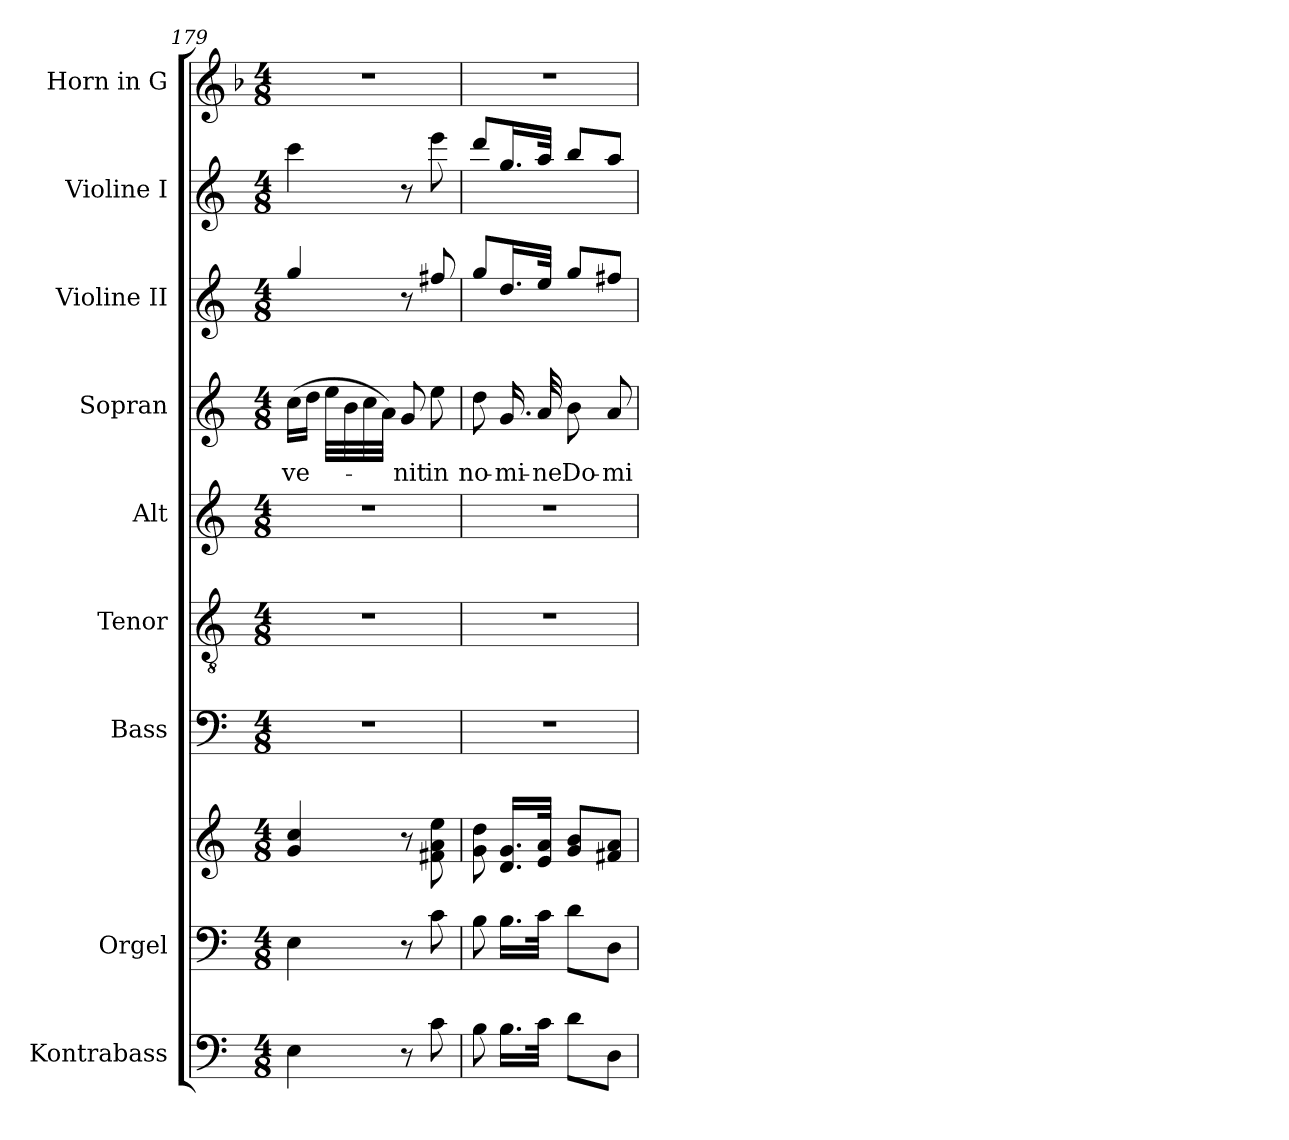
**kern	**kern	**kern	**kern	**kern	**kern	**kern	**text	**kern	**kern	**kern
*part9	*part8	*part8	*part7	*part6	*part5	*part4	*part4	*part3	*part2	*part1
*staff10	*staff9	*staff8	*staff7	*staff6	*staff5	*staff4	*staff4	*staff3	*staff2	*staff1
*I"Kontrabass	*I"Orgel	*	*I"Bass	*I"Tenor	*I"Alt	*I"Sopran	*	*I"Violine II	*I"Violine I	*I"Horn in G
*I'Kb.	*I'Org.	*	*I'B	*I'T	*I'A	*I'S	*	*I'Vl. II	*I'Vl. I	*I'Hrn.
!!LO:PB:g=z
*clefF4	*clefF4	*clefG2	*clefF4	*clefGv2	*clefG2	*clefG2	*	*clefG2	*clefG2	*clefG2
*ITrd7c12	*	*	*	*	*	*	*	*ITrd7c12	*ITrd7c12	*ITrd3c5
*k[]	*k[]	*k[]	*k[]	*k[]	*k[]	*k[]	*	*k[]	*k[]	*k[]
*C:	*C:	*C:	*C:	*C:	*C:	*C:	*	*C:	*C:	*C:
*M4/8	*M4/8	*M4/8	*M4/8	*M4/8	*M4/8	*M4/8	*	*M4/8	*M4/8	*M4/8
=179	=179	=179	=179	=179	=179	=179	=179	=179	=179	=179
!	!	!	!	!	!	!	!LO:LY:b	!	!	!
4EE\	4E\	4g/ 4cc/	2r	2r	2r	(>16cc\LL	ve-	4g/	4cc\	2r
.	.	.	.	.	.	16dd\JJ	.	.	.	.
.	.	.	.	.	.	32ee\LLL	.	.	.	.
.	.	.	.	.	.	32b\	.	.	.	.
.	.	.	.	.	.	32cc\	.	.	.	.
.	.	.	.	.	.	32a\JJJ)	.	.	.	.
!	!	!	!	!	!	!	!LO:LY:b	!	!	!
8r	8r	8r	.	.	.	8g/	-nit	8r	8r	.
!	!	!	!	!	!	!	!LO:LY:b	!	!	!
8C\	8c\	8f#X\ 8a\ 8ee\	.	.	.	8ee\	in	8f#X/	8ee\	.
=180	=180	=180	=180	=180	=180	=180	=180	=180	=180	=180
!	!	!	!	!	!	!	!LO:LY:b	!	!	!
8BB\	8B\	8g\ 8dd\	2r	2r	2r	8dd\	no-	8g/L	8dd/L	2r
!	!	!	!	!	!	!	!LO:LY:b	!	!	!
16.BB\LL	16.B\LL	16.d/ 16.g/LL	.	.	.	16.g/	-mi-	16.d/L	16.g/L	.
!	!	!	!	!	!	!	!LO:LY:b	!	!	!
32C\JJk	32c\JJk	32e/ 32a/JJk	.	.	.	32a/	-ne	32e/JJk	32a/JJk	.
!	!	!	!	!	!	!	!LO:LY:b	!	!	!
8D\L	8d\L	8g/ 8b/L	.	.	.	8b\	Do-	8g/L	8b/L	.
!	!	!	!	!	!	!	!LO:LY:b	!	!	!
8DD\J	8D\J	8f#X/ 8a/J	.	.	.	8a/	-mi-	8f#X/J	8a/J	.
=	=	=	=	=	=	=	=	=	=	=
*-	*-	*-	*-	*-	*-	*-	*-	*-	*-	*-
